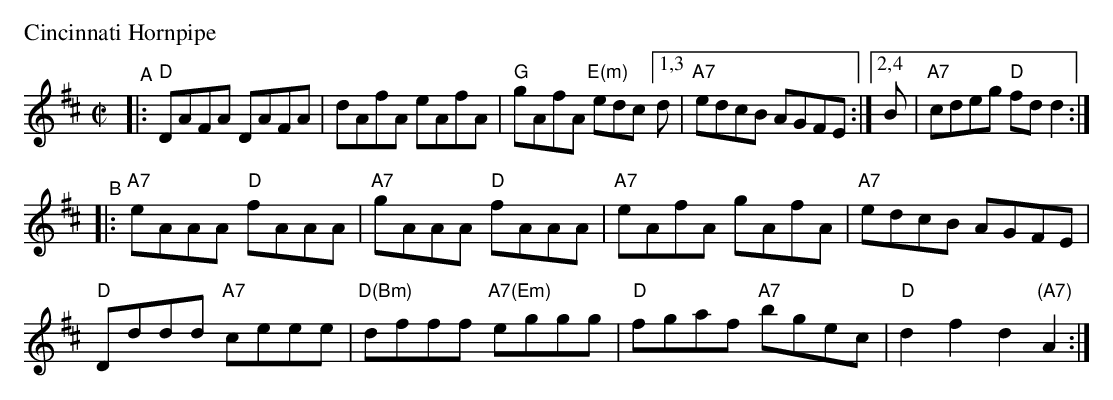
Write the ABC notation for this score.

X:1
M: C|
L: 1/8
P: Cincinnati Hornpipe
K: D
"^A"|:\
"D"DAFA DAFA | dAfA eAfA | "G"gAfA "E(m)"edc [1,3 d | "A7"edcB AGFE :|[2,4 B | "A7"cdeg "D"fdd2 :|
"^B"|:\
"A7"eAAA "D"fAAA | "A7"gAAA "D"fAAA | "A7"eAfA gAfA | "A7"edcB AGFE |
"D"Dddd "A7"ceee | "D(Bm)"dfff "A7(Em)"eggg | "D"fgaf "A7"bgec | "D"d2f2 d2"(A7)"A2 :|
